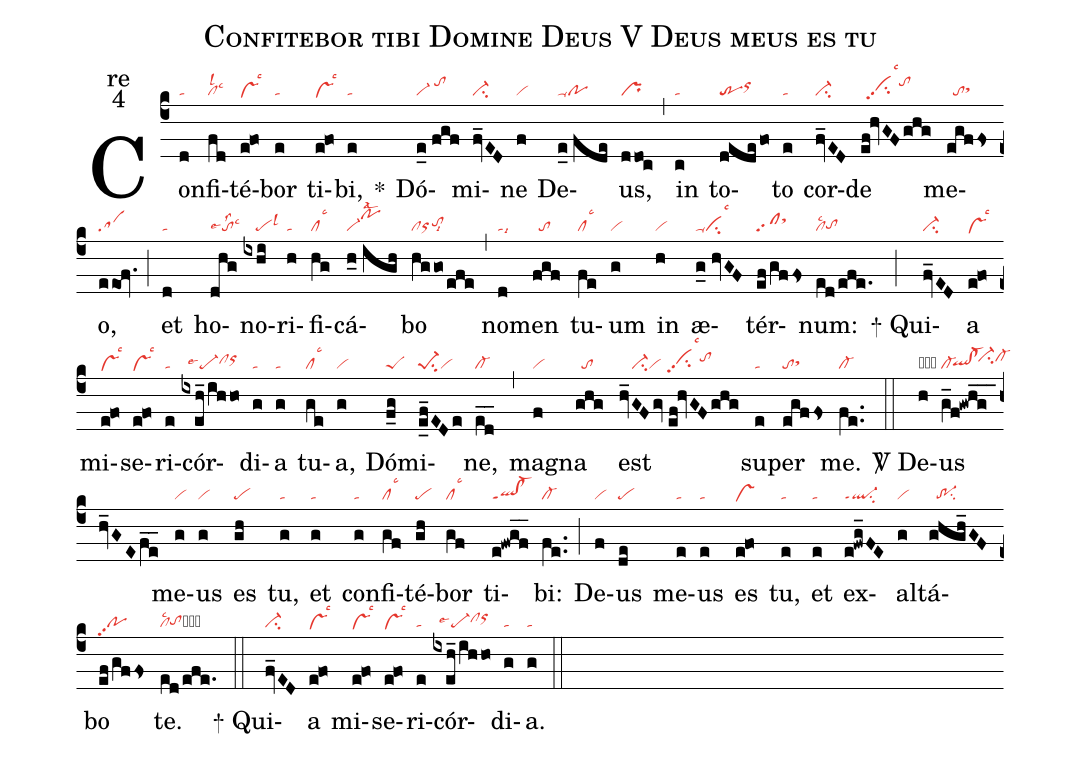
name:Confitebor tibi Domine Deus V Deus meus es tu;
office-part:re;
mode:4;
nabc-lines:1;
%%
(c4) Con(d|ta)fi(fd|cllsl2lsc3)té(e@fo|vshelsc3)bor(e|ta) ti(e@fo|vshelsc3)bi,(e|ta) <sp>*</sp>() Dó(e_0//fgf|vi-/tohj)mi(fv_ED|ci-)ne(f|vi) De(e_0//fde|ta-po)us,(ddoc|pr) (,) in(c|ta) to(dede/fo|trorhi)to(e|ta) cor(fv_ED|ci-)de(ef@hvGFghg|//cihhpp2lsc3tohj) me(egffs|//tosthh)o,(eeof.|sa) (;) et(d|ta) ho(dhg|tolse4lss2lsc3)no(ixhi|////pelsl3)ri(h|ta)fi(hg|cllsc3)cá(h_0//igh|vi-pohklsal2)bo(hggo/efe|clorhgtohhlsi8) (,) no(d|talsi9)men(fgf|//to) tu(fe|cllsc3)um(g|vi) in(h|vi) æ(g_0//hvGF|ta-cilsc3)tér(ef/gffs|clpp2sthj)num:(ed/efe.|cllsc2tohg) (;)
<sp>+</sp> Qui(fv_ED|ci-)a(e@fo|vshelsc3) mi(e@fo|vshelsc3)se(e@fo|vshelsc3)ri(e|ta)cór(ixeh_/ihho|//pe-lse4clhhorhi)di(g|ta)a(g|ta) tu(ge|cllsc3)a,(g|vi) Dó(f_g|peS)mi(e_f_EDe|pe-1su2vi)ne,(ed__|cl-) (,) ma(f|vi)gna(ghg|//to) est(hv_GFgv//ef@hvGFghg|////ci-vi//cihhpp2lsc3tohi) su(e|ta)per(egffs|tosthh) me.(fe..|cl-) (::)

<sp>V/</sp> De(h|obvi)us(g_f!gwhg__hv_GEfe__|cl-`qlhg!cl-hg``ci-hicl-hi) me(g|vi)us(g|vi) es(gh|pe) tu,(g|ta) et(g|ta) con(g|ta)fi(gf|cllsc3)té(gh|pe)bor(gf|cllsc3) ti(e!fwgf__|ql!cl-ppt1)bi:(fe..|cl-) (;) De(f|vi)us(de|pe) me(e|ta)us(e|ta) es(e@fo|vshe) tu,(e|ta) et(e|ta) ex(e!fwg_FE|ql-ppt1su2)al(g|vi)tá(ghgh_GF|//tr-1su2)bo(ef/gffs|popp2) te.(ed/efe.|cllsc2tohgcb) (::) <sp>+</sp> Qui(fv_ED|ci-)a(e@fo|vshelsc3) mi(e@fo|vshelsc3)se(e@fo|vshelsc3)ri(e|ta)cór(ixeh_/ihho|//pe-lse4clhhorhi)di(g|ta)a.(g|ta) (::)
